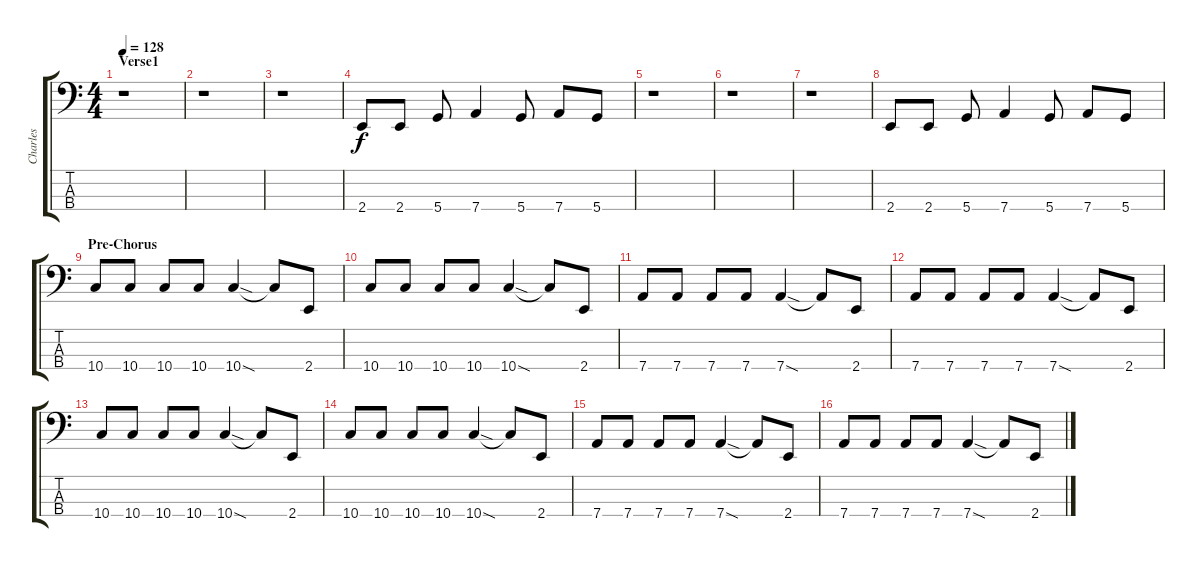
\track ("Charles" "Charles") {instrument electricbasspick}
\staff {score tabs}
\tuning (G2 D2 A1 D1) {hide}
\ts (4 4)
\section ("" "Verse1")
\tempo 128
\clef f4
\ks c
r.1{dy f} |
r.1 |
r.1 |
2.4.8 2.4.8 5.4.8 7.4.4 5.4.8 7.4.8 5.4.8 |
r.1 |
r.1 |
r.1 |
2.4.8 2.4.8 5.4.8 7.4.4 5.4.8 7.4.8 5.4.8 |
\section ("" "Pre-Chorus")
10.4.8 10.4.8 10.4.8 10.4.8 10.4{sod}.4 10.4{t}.8 2.4.8 |
10.4.8 10.4.8 10.4.8 10.4.8 10.4{sod}.4 10.4{t}.8 2.4.8 |
7.4.8 7.4.8 7.4.8 7.4.8 7.4{sod}.4 7.4{t}.8 2.4.8 |
7.4.8 7.4.8 7.4.8 7.4.8 7.4{sod}.4 7.4{t}.8 2.4.8 |
10.4.8 10.4.8 10.4.8 10.4.8 10.4{sod}.4 10.4{t}.8 2.4.8 |
10.4.8 10.4.8 10.4.8 10.4.8 10.4{sod}.4 10.4{t}.8 2.4.8 |
7.4.8 7.4.8 7.4.8 7.4.8 7.4{sod}.4 7.4{t}.8 2.4.8 |
7.4.8 7.4.8 7.4.8 7.4.8 7.4{sod}.4 7.4{t}.8 2.4.8
